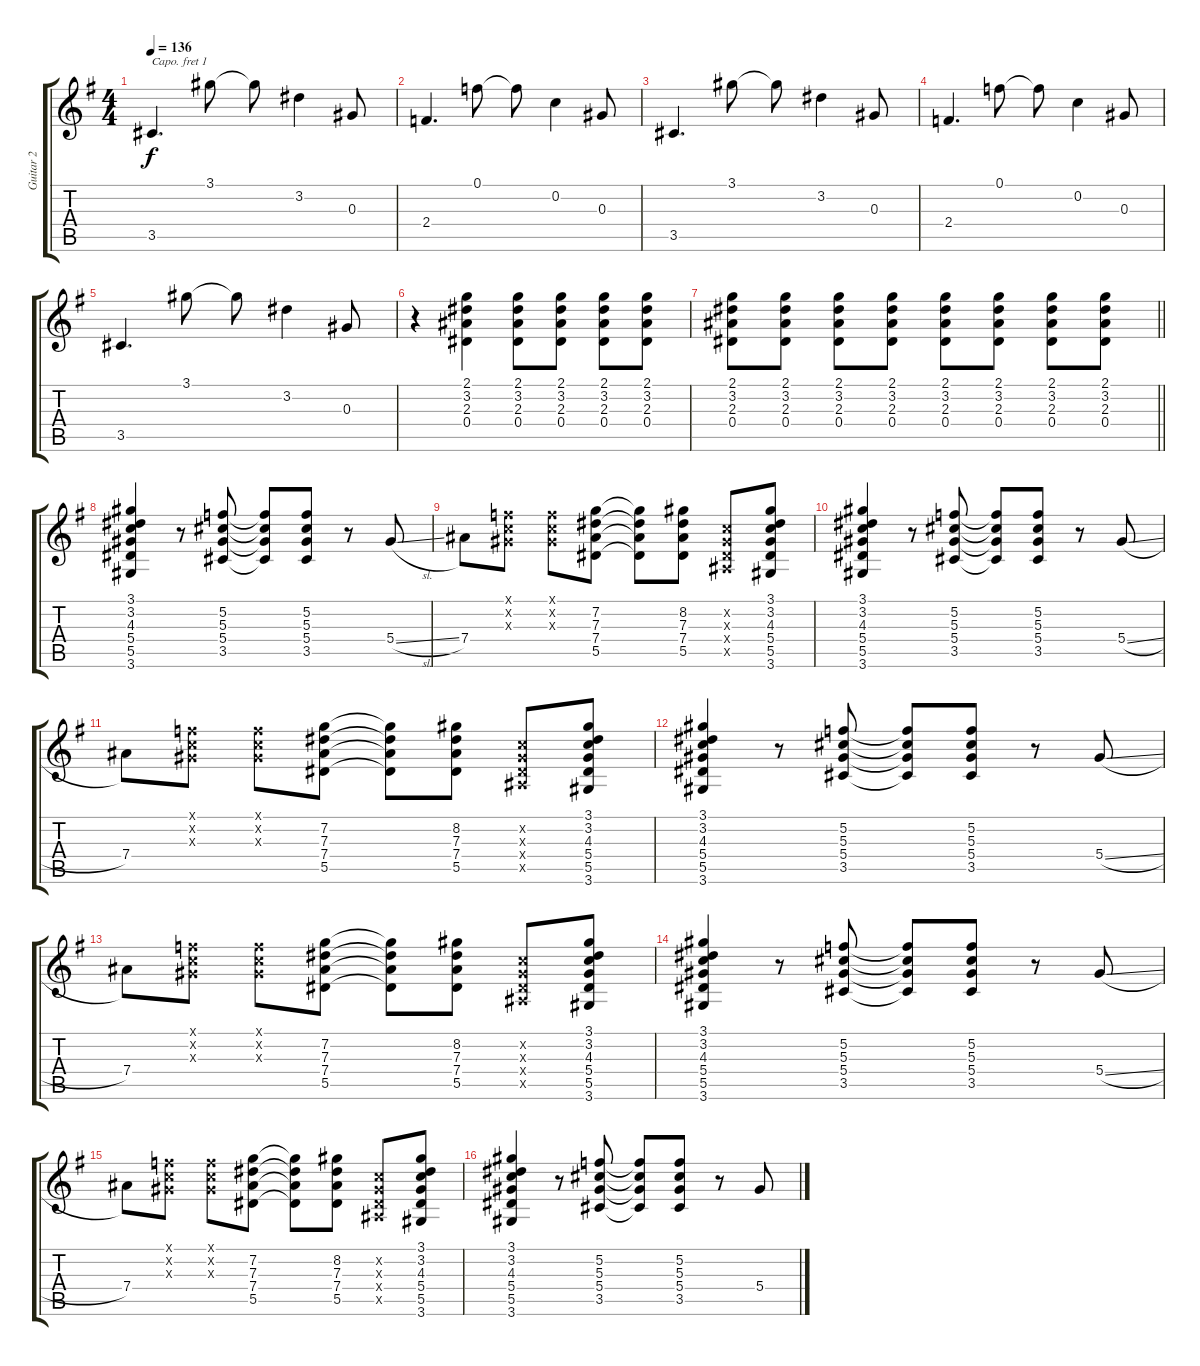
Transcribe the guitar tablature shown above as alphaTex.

\track ("Guitar 2" "Guitar 2") {instrument electricguitarclean}
\staff {score tabs}
\capo 1
\tuning (E4 B3 G3 D3 A2 E2) {hide}
\ts (4 4)
\tempo 136
\clef g2
\ks g
3.5.4{d dy f} 3.1.8 3.1{t}.8 3.2.4 0.3.8 |
2.4.4{d} 0.1.8 0.1{t}.8 0.2.4 0.3.8 |
3.5.4{d} 3.1.8 3.1{t}.8 3.2.4 0.3.8 |
2.4.4{d} 0.1.8 0.1{t}.8 0.2.4 0.3.8 |
3.5.4{d} 3.1.8 3.1{t}.8 3.2.4 0.3.8 |
r.4 (2.1 3.2 2.3 0.4).4 (2.1 3.2 2.3 0.4).8 (2.1 3.2 2.3 0.4).8 (2.1 3.2 2.3 0.4).8 (2.1 3.2 2.3 0.4).8 |
\barLineRight lightlight
(2.1 3.2 2.3 0.4).8 (2.1 3.2 2.3 0.4).8 (2.1 3.2 2.3 0.4).8 (2.1 3.2 2.3 0.4).8 (2.1 3.2 2.3 0.4).8 (2.1 3.2 2.3 0.4).8 (2.1 3.2 2.3 0.4).8 (2.1 3.2 2.3 0.4).8 |
(3.1 3.2 4.3 5.4 5.5 3.6).4 r.8 (5.2 5.3 5.4 3.5).8 (5.2{t} 5.3{t} 5.4{t} 3.5{t}).8 (5.2 5.3 5.4 3.5).8 r.8 5.4{sl}.8 |
7.4.8 (0.1{x} 0.2{x} 0.3{x}).8 (0.1{x} 0.2{x} 0.3{x}).8 (7.2 7.3 7.4 5.5).8 (7.2{t} 7.3{t} 7.4{t} 5.5{t}).8 (8.2 7.3 7.4 5.5).8 (0.2{x} 0.3{x} 0.4{x} 0.5{x}).8 (3.1 3.2 4.3 5.4 5.5 3.6).8 |
(3.1 3.2 4.3 5.4 5.5 3.6).4 r.8 (5.2 5.3 5.4 3.5).8 (5.2{t} 5.3{t} 5.4{t} 3.5{t}).8 (5.2 5.3 5.4 3.5).8 r.8 5.4{sl}.8 |
7.4.8 (0.1{x} 0.2{x} 0.3{x}).8 (0.1{x} 0.2{x} 0.3{x}).8 (7.2 7.3 7.4 5.5).8 (7.2{t} 7.3{t} 7.4{t} 5.5{t}).8 (8.2 7.3 7.4 5.5).8 (0.2{x} 0.3{x} 0.4{x} 0.5{x}).8 (3.1 3.2 4.3 5.4 5.5 3.6).8 |
(3.1 3.2 4.3 5.4 5.5 3.6).4 r.8 (5.2 5.3 5.4 3.5).8 (5.2{t} 5.3{t} 5.4{t} 3.5{t}).8 (5.2 5.3 5.4 3.5).8 r.8 5.4{sl}.8 |
7.4.8 (0.1{x} 0.2{x} 0.3{x}).8 (0.1{x} 0.2{x} 0.3{x}).8 (7.2 7.3 7.4 5.5).8 (7.2{t} 7.3{t} 7.4{t} 5.5{t}).8 (8.2 7.3 7.4 5.5).8 (0.2{x} 0.3{x} 0.4{x} 0.5{x}).8 (3.1 3.2 4.3 5.4 5.5 3.6).8 |
(3.1 3.2 4.3 5.4 5.5 3.6).4 r.8 (5.2 5.3 5.4 3.5).8 (5.2{t} 5.3{t} 5.4{t} 3.5{t}).8 (5.2 5.3 5.4 3.5).8 r.8 5.4{sl}.8 |
7.4.8 (0.1{x} 0.2{x} 0.3{x}).8 (0.1{x} 0.2{x} 0.3{x}).8 (7.2 7.3 7.4 5.5).8 (7.2{t} 7.3{t} 7.4{t} 5.5{t}).8 (8.2 7.3 7.4 5.5).8 (0.2{x} 0.3{x} 0.4{x} 0.5{x}).8 (3.1 3.2 4.3 5.4 5.5 3.6).8 |
(3.1 3.2 4.3 5.4 5.5 3.6).4 r.8 (5.2 5.3 5.4 3.5).8 (5.2{t} 5.3{t} 5.4{t} 3.5{t}).8 (5.2 5.3 5.4 3.5).8 r.8 5.4{sl}.8
